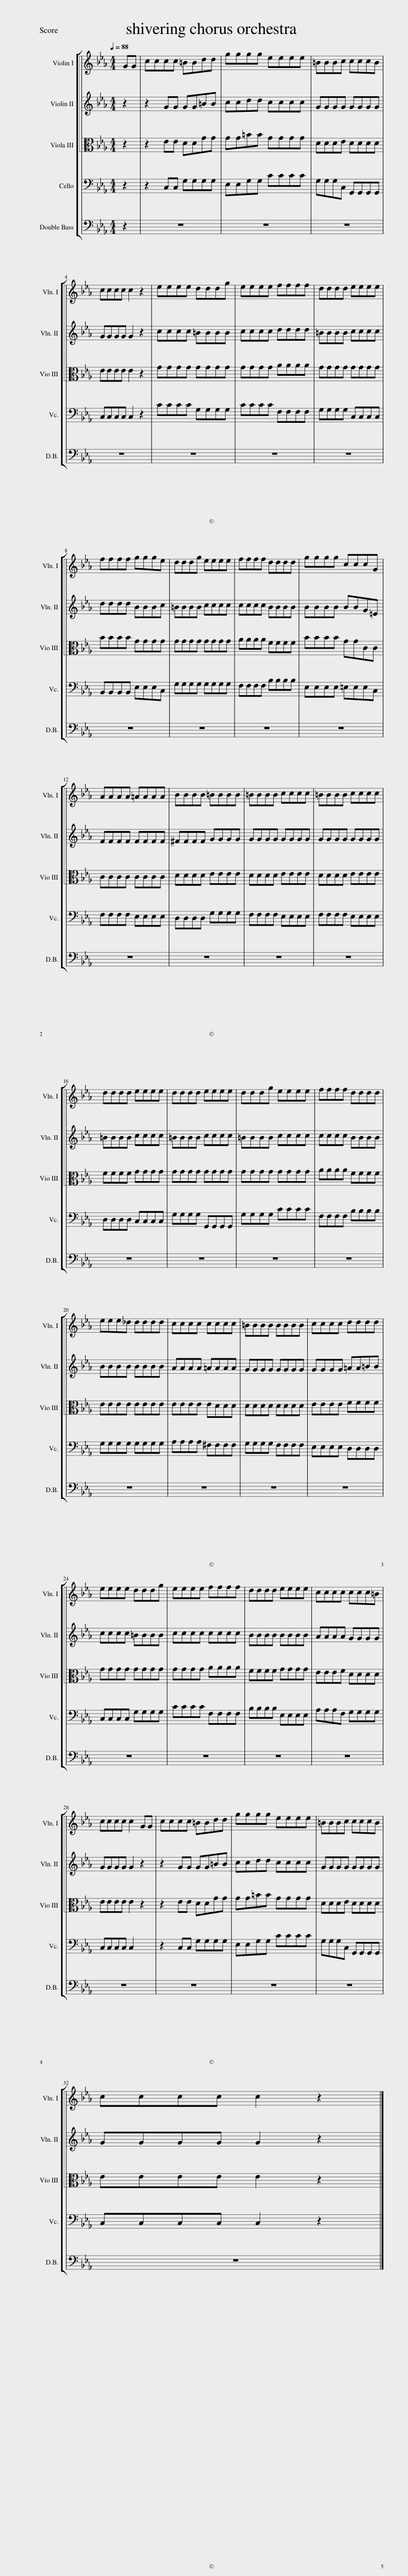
X:1
%%score [ [ 1 2 3 ] 4 ]
L:1/8
Q:1/4=88
M:4/4
I:linebreak $
K:Cmin
V:1 treble
V:2 treble
V:3 alto
V:4 bass
V:1
 GG | cccc =BBdd | gggg eeee | =BBBc cccB |$ cccc c2 z2 | %5
 eeee dddg | eeee ffff | dddd eeee |$ ffff ggge | dddg eeee | %10
 ffff dddd | gggg cccG |$ AAAA =AAAA | BBBB =BBBB | =BBBB cccc | %15
 =BBBB cccc |$ dddd eeee | dddd eeee | dddg eeee | ffff dddd |$ %20
 eee_d dddd | cccc cccc | =BBBB BBBB | cccc dddd |$ eeee dddg | %25
 eeee ffff | dddd eeee | cccc ccc=B |$ cccc c2 GG | cccc =BBdd | %30
 gggg eeee | =BBBc cccB |$ cccc c2 z2 |] %33
V:2
 z2 | z2 GG GG=BB | ccdd cccc | GGGG GGGG |$ GGGG G2 z2 | %5
 cccc =BBBB | cccc dddd | =BBBB cccc |$ dddd BBBc | =BBBB cccc | %10
 cccc BBBB | BBBB BBG=E |$ FFFF FFFF | ^FFFF GGGG | GGGG GGGG | %15
 GGGG GGGG |$ =BBBB cccc | =BBBB cccc | =BBBB cccc | cccc BBBB |$ %20
 BBBB BBBB | AAAA =AAAA | GGGG GGGG | GGGG =AA=BB |$ cccc =BBBB | %25
 cccc cccc | BBBB BBBB | AAAA GGGG |$ GGGG G2 z2 | z2 GG GG=BB | %30
 ccdd cccc | GGGG GGGG |$ GGGG G2 z2 |] %33
V:3
 z2 | z2 EE DDGG | GG=BB GGGG | DDDE DDDD |$ EEEE E2 z2 | %5
 GGGG GGGG | GGGG AAAA | GGGG GGGG |$ BBBB GGGG | GGGG GGGG | %10
 AAAA FFFF | BBBB GGCC |$ CCCC CCCC | DDDD EEEE | DDDD EEEE | %15
 DDDD EEEE |$ FFFF GGGG | GGGG GGGG | GGGG GGGG | AAAA FFFF |$ %20
 EEEE EEEE | EEEE EDDD | DDDD DDDD | EEEE FFFF |$ GGGG GGGG | %25
 GGGG AAAA | FFFF GGGG | EEEF DDDD |$ EEEE E2 z2 | z2 EE DDGG | %30
 GG=BB GGGG | DDDE DDDD |$ EEEE E2 z2 |] %33
V:4
 z2 | z2 C,C, G,G,G,G, | E,E,G,G, CCCC | G,G,G,C, G,,G,,G,,G,, |$ C,C,C,C, C,2 z2 | %5
 CCCC G,G,G,G, | CCCC F,F,F,F, | G,G,G,G, C,C,C,C, |$ B,,B,,B,,B,, E,E,E,C, | G,G,G,G, G,G,G,G, | %10
 F,F,F,F, B,B,B,B, | E,E,E,E, =E,E,E,C, |$ F,F,F,F, E,E,E,E, | D,D,D,D, G,G,G,G, | F,F,F,F, E,E,E,E, | %15
 F,F,F,F, E,E,E,E, |$ D,D,D,D, C,C,C,C, | G,G,G,G, G,,G,,G,,G,, | G,G,G,G, CCCC | F,F,F,F, B,B,B,B, |$ %20
 G,G,G,G, G,G,G,G, | A,A,A,A, ^F,F,F,F, | G,G,G,G, F,F,F,F, | E,E,E,E, D,D,D,D, |$ C,C,C,C, G,G,G,G, | %25
 CCCC F,F,F,F, | B,B,B,B, E,E,E,E, | A,A,A,F, G,G,G,G, |$ C,C,C,C, C,2 x2 | z2 C,C, G,G,G,G, | %30
 E,E,G,G, CCCC | G,G,G,C, G,,G,,G,,G,, |$ C,C,C,C, C,2 z2 |] %33
